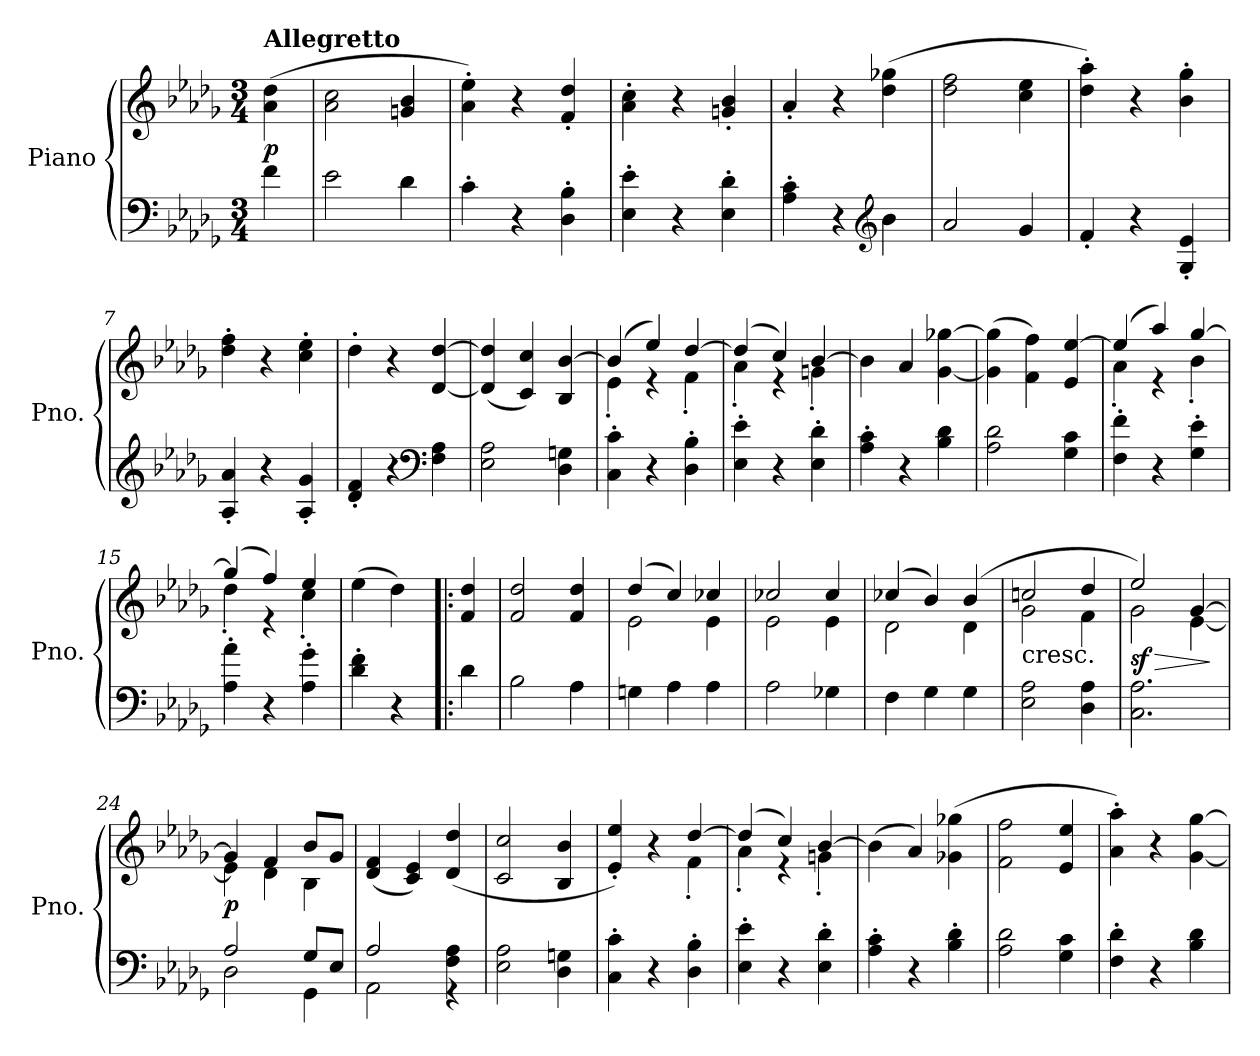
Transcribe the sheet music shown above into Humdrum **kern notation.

**kern	**kern	**dynam
*part1	*part1	*part1
*staff2	*staff1	*staff1/2
*I"Piano	*	*
*I'Pno.	*	*
*clefF4	*clefG2	*
*k[b-e-a-d-g-]	*k[b-e-a-d-g-]	*
*D-:	*D-:	*
*M3/4	*M3/4	*
=	=	=
!	!LO:TX:a:B:t=Allegretto	!
!	!	!LO:DY:b
4f\	(>4a-\ 4dd-\	p
=1	=1	=1
2e-\	2a-\ 2cc\	.
4d-\	4gn/ 4b-/	.
=2	=2	=2
4c'\	4a-\' 4ee-\')	.
4r	4r	.
4D-\' 4B-\'	4f/' 4dd-/'	.
=3	=3	=3
4E-\' 4e-\'	4a-\' 4cc\'	.
4r	4r	.
4E-\' 4d-\'	4gn/' 4b-/'	.
=4	=4	=4
4A-\' 4c\'	4a-'/	.
4r	4r	.
*clefG2	*	*
4b-\	(>4dd-\ 4gg-X\	.
=5	=5	=5
2a-/	2dd-\ 2ff\	.
4g-/	4cc\ 4ee-\	.
=6	=6	=6
4f'/	4dd-\' 4aa-\')	.
4r	4r	.
4G-/' 4e-/'	4b-\' 4gg-\'	.
=7	=7	=7
4A-/' 4a-/'	4dd-\' 4ff\'	.
4r	4r	.
4A-/' 4g-/'	4cc\' 4ee-\'	.
=8	=8	=8
4d-/' 4f/'	4dd-'\	.
4r	4r	.
*clefF4	*	*
4F\ 4A-\	[4d-/ [4dd-/	.
=9	=9	=9
2E-\ 2A-\	(<4d-/] 4dd-/]	.
.	4c/ 4cc/)	.
4D-\ 4Gn\	4B-/ [4b-/	.
=10	=10	=10
*	*^	*
4C\' 4c\'	(>4b-/]	4e-'\	.
4r	4ee-/)	4re	.
4D-\' 4B-\'	[4dd-/	4f'\	.
!!LO:LB:g=z	!!
=11	=11	=11	=11
4E-\' 4e-\'	(>4dd-/]	4a-'\	.
4r	4cc/)	4re	.
4E-\' 4d-\'	[4b-/	4gn'\	.
*	*v	*v	*
=12	=12	=12
4A-\' 4c\'	4b-\]	.
4r	4a-/	.
4B-\ 4d-\	[4g-\ [4gg-X\	.
=13	=13	=13
2A-\ 2d-\	(>4g-\] 4gg-\]	.
.	4f\ 4ff\)	.
4G-\ 4c\	4e-/ [4ee-/	.
=14	=14	=14
*	*^	*
4F\' 4f\'	(>4ee-/]	4a-'\	.
4r	4aa-/)	4re	.
4G-\' 4e-\'	[4gg-/	4b-'\	.
=15	=15	=15	=15
4A-\' 4a-\'	(>4gg-/]	4dd-'\	.
4r	4ff/)	4re	.
4A-\' 4g-\'	4ee-/	4cc'\	.
*	*v	*v	*
=16	=16	=16
4d-\' 4f\'	(>4ee-\	.
4r	4dd-\)	.
=17!|:	=17!|:	=17!|:
4d-\	4f/ 4dd-/	.
=18	=18	=18
2B-\	2f/ 2dd-/	.
4A-\	4f/ 4dd-/	.
=19	=19	=19
*	*^	*
4Gn\	(>4dd-/	2e-\	.
4A-\	4cc/)	.	.
4A-\	4cc-X/	4e-\	.
=20	=20	=20	=20
2A-\	2cc-X/	2e-\	.
4G-X\	4cc-/	4e-\	.
=21	=21	=21	=21
4F\	(>4cc-X/	2d-\	.
4G-\	4b-/)	.	.
4G-\	(>4b-/	4d-\	.
=22	=22	=22	=22
!	!LO:TX:b:t=cresc.	!	!
2E-\ 2A-\	2ccn/	2g-\	.
4D-\ 4A-\	4dd-/	4f\	.
!!LO:LB:g=z	!!
=23	=23	=23	=23
!	!	!	!LO:HP:b
!	!	!	!LO:DY:n=1:b
2.C\ 2.A-\	2ee-/)	2g-\	> sf
.	[4g-/	[4e-\	.
*	*v	*v	*
.	.	]
=24	=24	=24
*^	*^	*
!	!	!	!	!LO:DY:b
2A-/	2D-\	4g-/]	4e-\]	p
.	.	4f/	4d-\	.
8G-/L	4GG-\	8b-/L	4B-\	.
8E-/J	.	8g-/J	.	.
*	*	*v	*v	*
=25	=25	=25	=25
2A-/	2AA-\	(<4d-/ 4f/	.
.	.	4c/ 4e-/)	.
4F\ 4A-\	4r	(>4d-/ 4dd-/	.
*v	*v	*	*
=26	=26	=26
2E-\ 2A-\	2c/ 2cc/	.
4D-\ 4Gn\	4B-/ 4b-/	.
=27	=27	=27
*	*^	*
4C\' 4c\'	4e-/' 4ee-/')	2ryy	.
4r	4r	.	.
4D-\' 4B-\'	[4dd-/	4f'\	.
=28	=28	=28	=28
4E-\' 4e-\'	(>4dd-/]	4a-'\	.
4r	4cc/)	4re	.
4E-\' 4d-\'	[4b-/	4gn'\	.
*	*v	*v	*
=29	=29	=29
4A-\' 4c\'	(>4b-\]	.
4r	4a-/)	.
4B-\' 4d-\'	(>4g-X\ 4gg-X\	.
=30	=30	=30
2A-\ 2d-\	2f\ 2ff\	.
4G-\ 4c\	4e-/ 4ee-/	.
=31	=31	=31
4F\' 4d-\'	4a-\' 4aa-\')	.
4r	4r	.
4B-\ 4d-\	[4g-\ [4gg-\	.
=	=	=
*-	*-	*-
